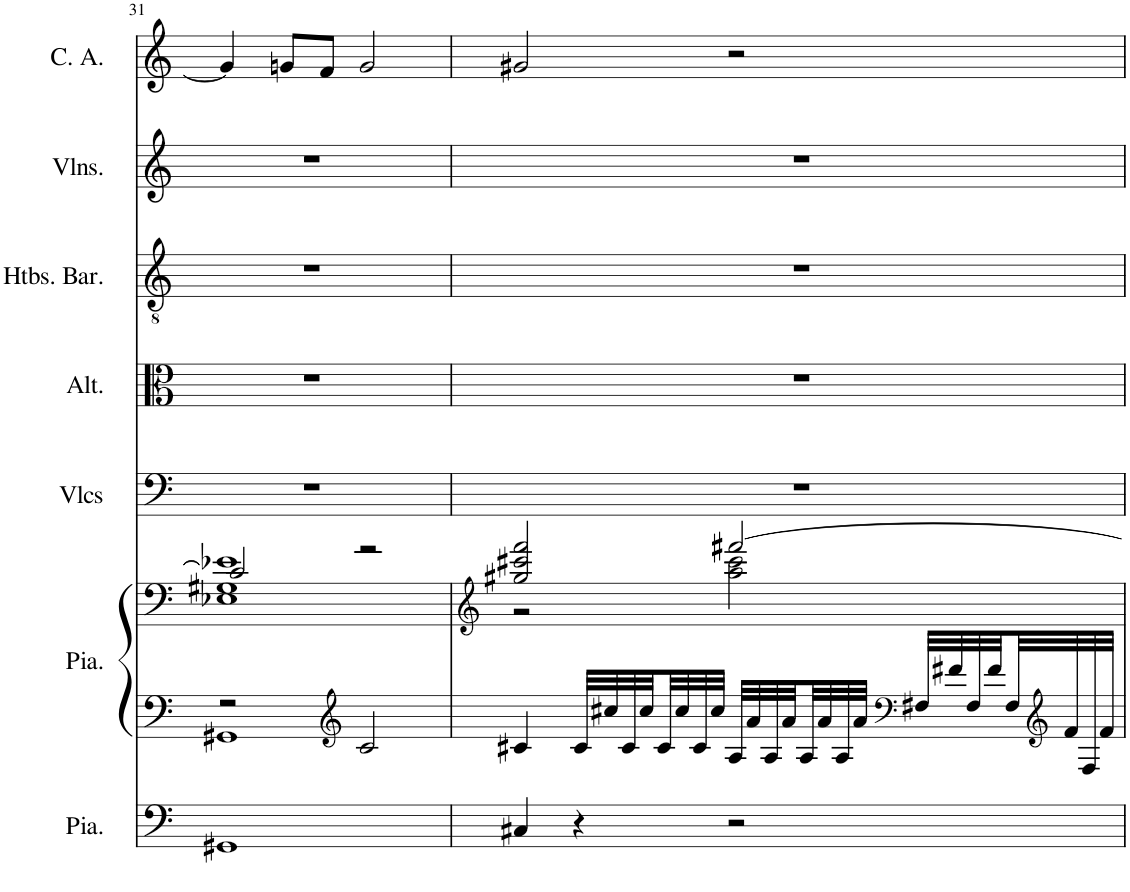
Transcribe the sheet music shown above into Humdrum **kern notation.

**kern	**kern	**kern	**kern	**kern	**kern	**kern	**kern
*part7	*part6	*part6	*part5	*part4	*part3	*part2	*part1
*staff8	*staff7	*staff6	*staff5	*staff4	*staff3	*staff2	*staff1
*I"Piano, Pedals	*I"Piano, Organ	*	*I"Violoncelles, Bass	*I"Altos, Tenor	*I"Hautbois Baryton, Alto	*I"Violons, Soprano	*I"Cor anglais, Baritone solo
*I'Pia.	*I'Pia.	*	*I'Vlcs	*I'Alt.	*I'Htbs. Bar.	*I'Vlns.	*I'C. A.
!!LO:PB:g=z
*clefF4	*clefF4	*clefF4	*clefF4	*clefC3	*clefGv2	*clefG2	*clefG2
*	*	*	*	*	*	*	*Trd4c7
*k[]	*k[]	*k[]	*k[]	*k[]	*k[]	*k[]	*k[]
*M4/4	*M4/4	*M4/4	*M4/4	*M4/4	*M4/4	*M4/4	*M4/4
=31	=31	=31	=31	=31	=31	=31	=31
*	*^	*^	*	*	*	*	*
1GG#X	2r	1GG#X	2c#/]	1E-X 1G#X 1e-X	1r	1r	1r	1r	4g#/]
.	.	.	.	.	.	.	.	.	8gn/L
.	.	.	.	.	.	.	.	.	8f/J
*	*clefG2	*	*	*	*	*	*	*	*
.	2c/	.	2r	.	.	.	.	.	2g/
*	*v	*v	*	*	*	*	*	*	*
=32	=32	=32	=32	=32	=32	=32	=32	=32
*	*	*clefG2	*	*	*	*	*	*
4C#X/	4c#X/	2gg#X/ 2ccc#X/ 2fff/	2r	1r	1r	1r	1r	2g#X/
4r	32c#/LLL	.	.	.	.	.	.	.
.	32cc#X/	.	.	.	.	.	.	.
.	32c#/	.	.	.	.	.	.	.
.	32cc#/	.	.	.	.	.	.	.
.	32c#/	.	.	.	.	.	.	.
.	32cc#/	.	.	.	.	.	.	.
.	32c#/	.	.	.	.	.	.	.
.	32cc#/JJJ	.	.	.	.	.	.	.
2r	32A/LLL	[2fff#X/	2aa\ 2ccc#\	.	.	.	.	2r
.	32a/	.	.	.	.	.	.	.
.	32A/	.	.	.	.	.	.	.
.	32a/	.	.	.	.	.	.	.
.	32A/	.	.	.	.	.	.	.
.	32a/	.	.	.	.	.	.	.
.	32A/	.	.	.	.	.	.	.
.	32a/JJJ	.	.	.	.	.	.	.
*	*clefF4	*	*	*	*	*	*	*
.	32F#X/LLL	.	.	.	.	.	.	.
.	32f#X/	.	.	.	.	.	.	.
.	32F#/	.	.	.	.	.	.	.
.	32f#/	.	.	.	.	.	.	.
.	32F#/	.	.	.	.	.	.	.
*	*clefG2	*	*	*	*	*	*	*
.	32f#/	.	.	.	.	.	.	.
.	32F#/	.	.	.	.	.	.	.
.	32f#/JJJ	.	.	.	.	.	.	.
*	*	*v	*v	*	*	*	*	*
=	=	=	=	=	=	=	=
*-	*-	*-	*-	*-	*-	*-	*-
